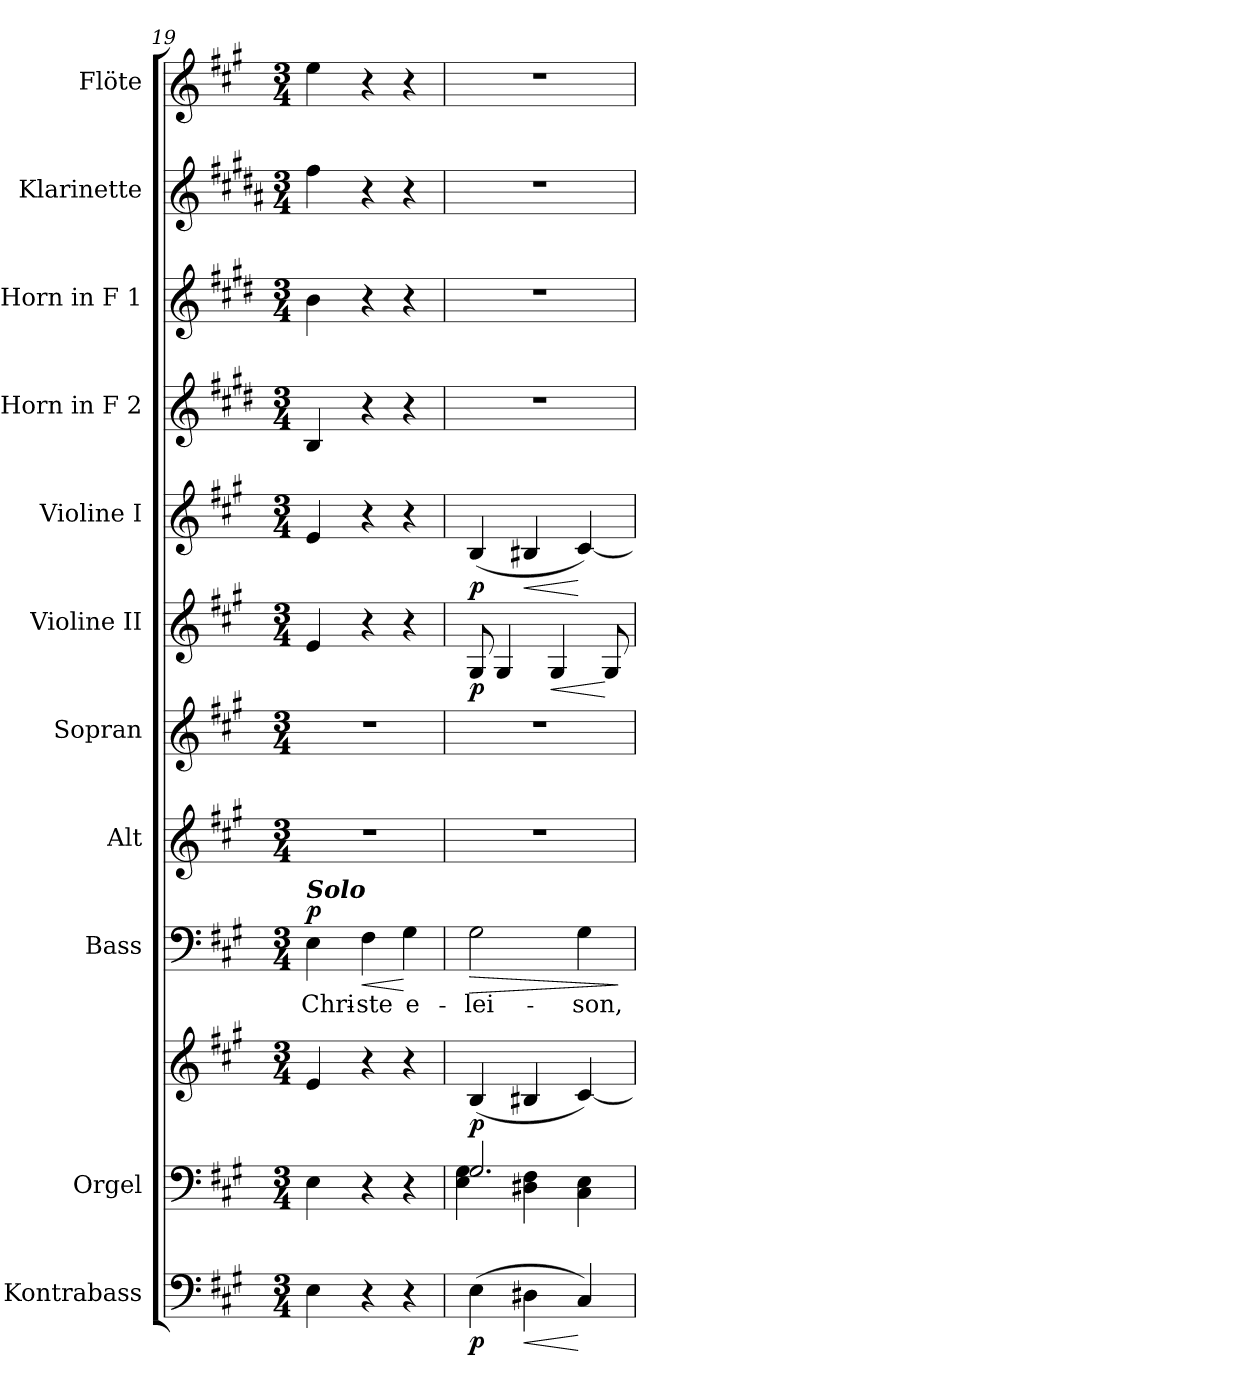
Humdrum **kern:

**kern	**dynam	**kern	**kern	**dynam	**kern	**text	**dynam	**kern	**kern	**kern	**dynam	**kern	**dynam	**kern	**kern	**kern	**kern
*part11	*part11	*part10	*part10	*part10	*part9	*part9	*part9	*part8	*part7	*part6	*part6	*part5	*part5	*part4	*part3	*part2	*part1
*staff12	*staff12	*staff11	*staff10	*staff10/11	*staff9	*staff9	*staff9	*staff8	*staff7	*staff6	*staff6	*staff5	*staff5	*staff4	*staff3	*staff2	*staff1
*I"Kontrabass	*	*I"Orgel	*	*	*I"Bass	*	*	*I"Alt	*I"Sopran	*I"Violine II	*	*I"Violine I	*	*I"Horn in F 2	*I"Horn in F 1	*I"Klarinette	*I"Flöte
*I'Kb.	*	*I'Org.	*	*	*I'B.	*	*	*I'A.	*I'S.	*I'Vl. II	*	*I'Vl. I	*	*	*	*I'Kl.	*I'Fl.
*clefF4	*	*clefF4	*clefG2	*	*clefF4	*	*	*clefG2	*clefG2	*clefG2	*	*clefG2	*	*clefG2	*clefG2	*clefG2	*clefG2
*ITrd7c12	*	*	*	*	*	*	*	*	*	*	*	*	*	*ITrd4c7	*ITrd4c7	*ITrd1c2	*
*k[f#c#g#]	*	*k[f#c#g#]	*k[f#c#g#]	*	*k[f#c#g#]	*	*	*k[f#c#g#]	*k[f#c#g#]	*k[f#c#g#]	*	*k[f#c#g#]	*	*k[f#c#g#]	*k[f#c#g#]	*k[f#c#g#]	*k[f#c#g#]
*A:	*	*A:	*A:	*	*A:	*	*	*A:	*A:	*A:	*	*A:	*	*A:	*A:	*A:	*A:
*M3/4	*	*M3/4	*M3/4	*	*M3/4	*	*	*M3/4	*M3/4	*M3/4	*	*M3/4	*	*M3/4	*M3/4	*M3/4	*M3/4
=19	=19	=19	=19	=19	=19	=19	=19	=19	=19	=19	=19	=19	=19	=19	=19	=19	=19
!	!	!	!	!	!LO:TX:a:Bi:t=Solo	!	!	!	!	!	!	!	!	!	!	!	!
!	!	!	!	!	!	!LO:LY:b	!LO:DY:a	!	!	!	!	!	!	!	!	!	!
4EE\	.	4E\	4e/	.	4E\	Chri-	p	2.r	2.r	4e/	.	4e/	.	4E/	4e\	4ee\	4ee\
!	!	!	!	!	!	!LO:LY:b	!LO:HP:b	!	!	!	!	!	!	!	!	!	!
4r	.	4r	4r	.	4F#\	-ste	<	.	.	4r	.	4r	.	4r	4r	4r	4r
!	!	!	!	!	!	!LO:LY:b	!	!	!	!	!	!	!	!	!	!	!
4r	.	4r	4r	.	4G#\	e-	[	.	.	4r	.	4r	.	4r	4r	4r	4r
=20	=20	=20	=20	=20	=20	=20	=20	=20	=20	=20	=20	=20	=20	=20	=20	=20	=20
*	*	*^	*	*	*	*	*	*	*	*	*	*	*	*	*	*	*
!	!LO:DY:b	!	!	!	!LO:DY:b	!	!LO:LY:b	!LO:HP:b	!	!	!	!LO:DY:b	!	!LO:DY:b	!	!	!	!
(>4EE\	p	2.G#/	4E\ 4G#\	(<4B/	p	2G#\	-lei-	>	2.r	2.r	8G#/	p	(<4B/	p	2.r	2.r	2.r	2.r
.	.	.	.	.	.	.	.	.	.	.	4G#/	.	.	.	.	.	.	.
!	!LO:HP:b	!	!	!	!	!	!	!	!	!	!	!	!	!LO:HP:b	!	!	!	!
4DD#X\	<	.	4D#X\ 4F#\	4B#X/	.	.	.	.	.	.	.	.	4B#X/	<	.	.	.	.
!	!	!	!	!	!	!	!	!	!	!	!	!LO:HP:b	!	!	!	!	!	!
.	.	.	.	.	.	.	.	.	.	.	4G#/	<	.	.	.	.	.	.
!	!	!	!	!	!	!	!LO:LY:b	!	!	!	!	!	!	!	!	!	!	!
4CC#/)	[	.	4C#\ 4E\	[4c#/)	.	4G#\	-son,	.	.	.	.	.	[4c#/)	[	.	.	.	.
.	.	.	.	.	.	.	.	.	.	.	8G#/	[	.	.	.	.	.	.
*	*	*v	*v	*	*	*	*	*	*	*	*	*	*	*	*	*	*	*
.	.	.	.	.	.	.	]	.	.	.	.	.	.	.	.	.	.
=	=	=	=	=	=	=	=	=	=	=	=	=	=	=	=	=	=
*-	*-	*-	*-	*-	*-	*-	*-	*-	*-	*-	*-	*-	*-	*-	*-	*-	*-
